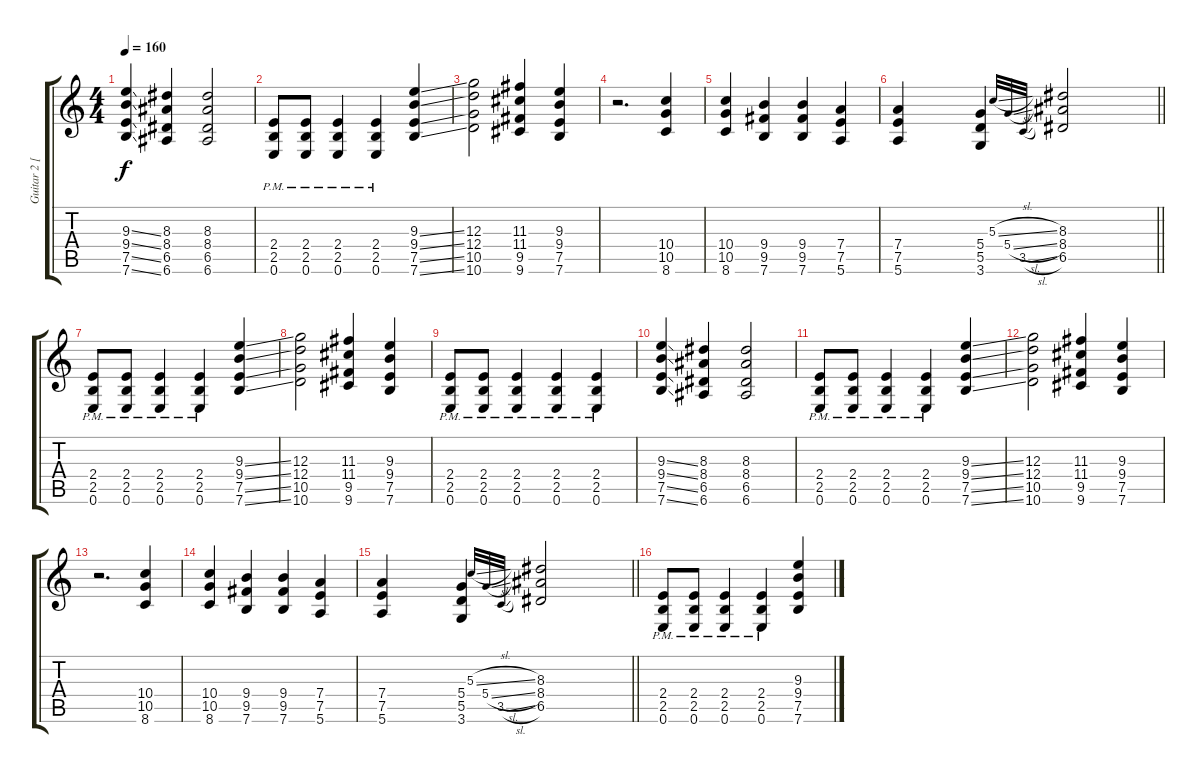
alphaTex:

\track ("Guitar 2 [6-String]" "Guitar 2 [") {instrument distortionguitar}
\staff {score tabs}
\tuning (E4 B3 G3 D3 A2 E2) {hide}
\ts (4 4)
\tempo 160
\clef g2
\ks c
(9.3{ss} 9.4{ss} 7.5{ss} 7.6{ss}).4{dy f} (8.3 8.4 6.5 6.6).4 (8.3 8.4 6.5 6.6).2 |
(2.4{pm} 2.5{pm} 0.6{pm}).8 (2.4{pm} 2.5{pm} 0.6{pm}).8 (2.4{pm} 2.5{pm} 0.6{pm}).4 (2.4{pm} 2.5{pm} 0.6{pm}).4 (9.3{ss} 9.4{ss} 7.5{ss} 7.6{ss}).4 |
(12.3 12.4 10.5 10.6).2 (11.3 11.4 9.5 9.6).4 (9.3 9.4 7.5 7.6).4 |
r.2{d} (10.4 10.5 8.6).4 |
(10.4 10.5 8.6).4 (9.4 9.5 7.6).4 (9.4 9.5 7.6).4 (7.4 7.5 5.6).4 |
\barLineRight lightlight
(7.4 7.5 5.6).4 (5.4 5.5 3.6).4 5.3{sl}.32{gr onbeat} 5.4{sl}.32{gr onbeat} 3.5{sl}.32{gr onbeat} (8.3 8.4 6.5).2 |
\section ("" "")
(2.4{pm} 2.5{pm} 0.6{pm}).8 (2.4{pm} 2.5{pm} 0.6{pm}).8 (2.4{pm} 2.5{pm} 0.6{pm}).4 (2.4{pm} 2.5{pm} 0.6{pm}).4 (9.3{ss} 9.4{ss} 7.5{ss} 7.6{ss}).4 |
(12.3 12.4 10.5 10.6).2 (11.3 11.4 9.5 9.6).4 (9.3 9.4 7.5 7.6).4 |
(2.4{pm} 2.5{pm} 0.6{pm}).8 (2.4{pm} 2.5{pm} 0.6{pm}).8 (2.4{pm} 2.5{pm} 0.6{pm}).4 (2.4{pm} 2.5{pm} 0.6{pm}).4 (2.4{pm} 2.5{pm} 0.6{pm}).4 |
(9.3{ss} 9.4{ss} 7.5{ss} 7.6{ss}).4 (8.3 8.4 6.5 6.6).4 (8.3 8.4 6.5 6.6).2 |
(2.4{pm} 2.5{pm} 0.6{pm}).8 (2.4{pm} 2.5{pm} 0.6{pm}).8 (2.4{pm} 2.5{pm} 0.6{pm}).4 (2.4{pm} 2.5{pm} 0.6{pm}).4 (9.3{ss} 9.4{ss} 7.5{ss} 7.6{ss}).4 |
(12.3 12.4 10.5 10.6).2 (11.3 11.4 9.5 9.6).4 (9.3 9.4 7.5 7.6).4 |
r.2{d} (10.4 10.5 8.6).4 |
(10.4 10.5 8.6).4 (9.4 9.5 7.6).4 (9.4 9.5 7.6).4 (7.4 7.5 5.6).4 |
\barLineRight lightlight
(7.4 7.5 5.6).4 (5.4 5.5 3.6).4 5.3{sl}.32{gr onbeat} 5.4{sl}.32{gr onbeat} 3.5{sl}.32{gr onbeat} (8.3 8.4 6.5).2 |
\section ("" "")
(2.4{pm} 2.5{pm} 0.6{pm}).8 (2.4{pm} 2.5{pm} 0.6{pm}).8 (2.4{pm} 2.5{pm} 0.6{pm}).4 (2.4{pm} 2.5{pm} 0.6{pm}).4 (9.3{ss} 9.4{ss} 7.5{ss} 7.6{ss}).4
